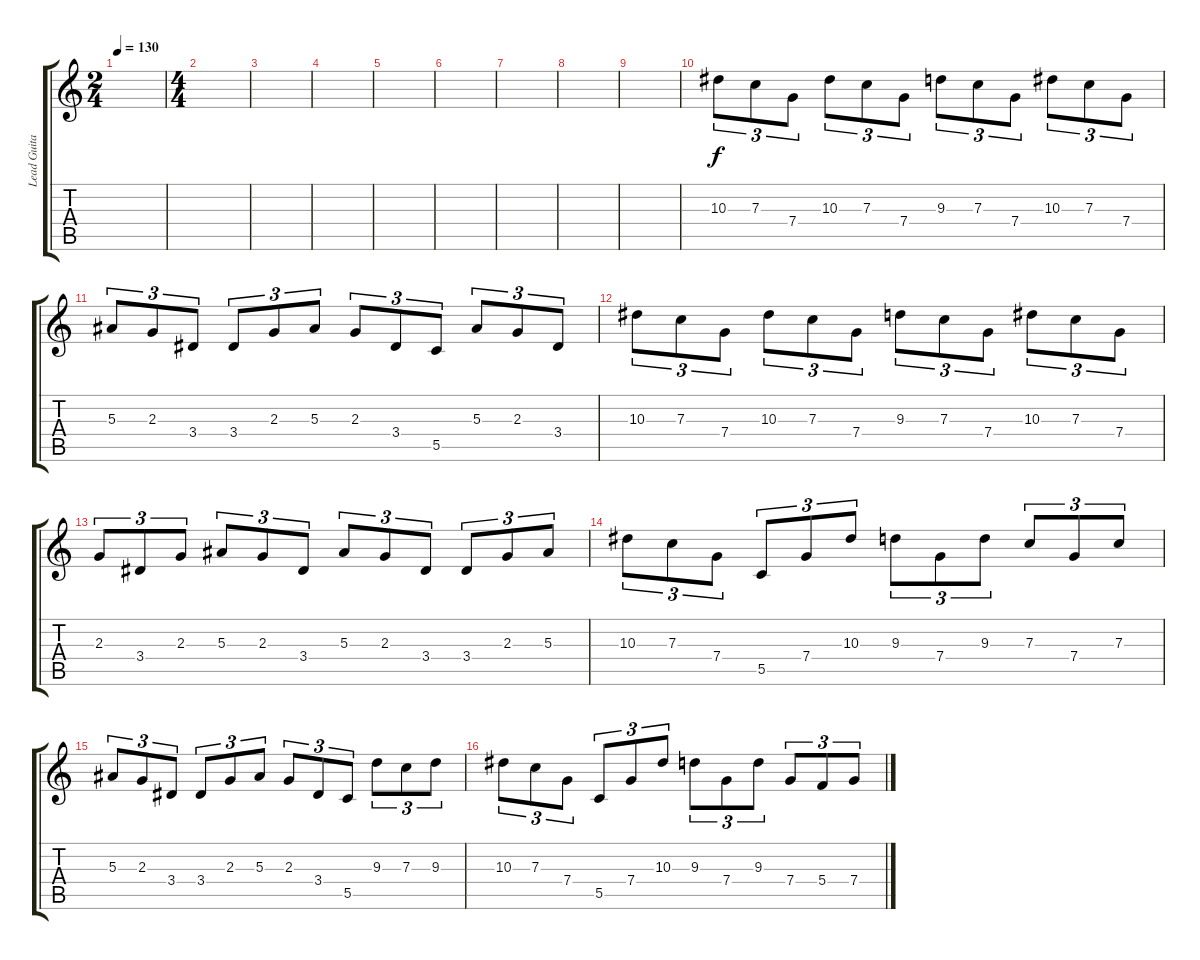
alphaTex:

\track ("Lead Guitar" "Lead Guita") {instrument distortionguitar}
\staff {score tabs}
\tuning (D4 A3 F3 C3 G2 C2) {hide}
\ts (2 4)
\tempo 130
\clef g2
\ks c
|
\ts (4 4)
|
|
|
|
|
|
|
|
10.3.8{tu (3 2) volume 11} 7.3.8{tu (3 2)} 7.4.8{tu (3 2)} 10.3.8{tu (3 2)} 7.3.8{tu (3 2)} 7.4.8{tu (3 2)} 9.3.8{tu (3 2)} 7.3.8{tu (3 2)} 7.4.8{tu (3 2)} 10.3.8{tu (3 2)} 7.3.8{tu (3 2)} 7.4.8{tu (3 2)} |
5.3.8{tu (3 2)} 2.3.8{tu (3 2)} 3.4.8{tu (3 2)} 3.4.8{tu (3 2)} 2.3.8{tu (3 2)} 5.3.8{tu (3 2)} 2.3.8{tu (3 2)} 3.4.8{tu (3 2)} 5.5.8{tu (3 2)} 5.3.8{tu (3 2)} 2.3.8{tu (3 2)} 3.4.8{tu (3 2)} |
10.3.8{tu (3 2)} 7.3.8{tu (3 2)} 7.4.8{tu (3 2)} 10.3.8{tu (3 2)} 7.3.8{tu (3 2)} 7.4.8{tu (3 2)} 9.3.8{tu (3 2)} 7.3.8{tu (3 2)} 7.4.8{tu (3 2)} 10.3.8{tu (3 2)} 7.3.8{tu (3 2)} 7.4.8{tu (3 2)} |
2.3.8{tu (3 2)} 3.4.8{tu (3 2)} 2.3.8{tu (3 2)} 5.3.8{tu (3 2)} 2.3.8{tu (3 2)} 3.4.8{tu (3 2)} 5.3.8{tu (3 2)} 2.3.8{tu (3 2)} 3.4.8{tu (3 2)} 3.4.8{tu (3 2)} 2.3.8{tu (3 2)} 5.3.8{tu (3 2)} |
10.3.8{tu (3 2)} 7.3.8{tu (3 2)} 7.4.8{tu (3 2)} 5.5.8{tu (3 2)} 7.4.8{tu (3 2)} 10.3.8{tu (3 2)} 9.3.8{tu (3 2)} 7.4.8{tu (3 2)} 9.3.8{tu (3 2)} 7.3.8{tu (3 2)} 7.4.8{tu (3 2)} 7.3.8{tu (3 2)} |
5.3.8{tu (3 2)} 2.3.8{tu (3 2)} 3.4.8{tu (3 2)} 3.4.8{tu (3 2)} 2.3.8{tu (3 2)} 5.3.8{tu (3 2)} 2.3.8{tu (3 2)} 3.4.8{tu (3 2)} 5.5.8{tu (3 2)} 9.3.8{tu (3 2)} 7.3.8{tu (3 2)} 9.3.8{tu (3 2)} |
10.3.8{tu (3 2)} 7.3.8{tu (3 2)} 7.4.8{tu (3 2)} 5.5.8{tu (3 2)} 7.4.8{tu (3 2)} 10.3.8{tu (3 2)} 9.3.8{tu (3 2)} 7.4.8{tu (3 2)} 9.3.8{tu (3 2)} 7.4.8{tu (3 2)} 5.4.8{tu (3 2)} 7.4.8{tu (3 2)}
